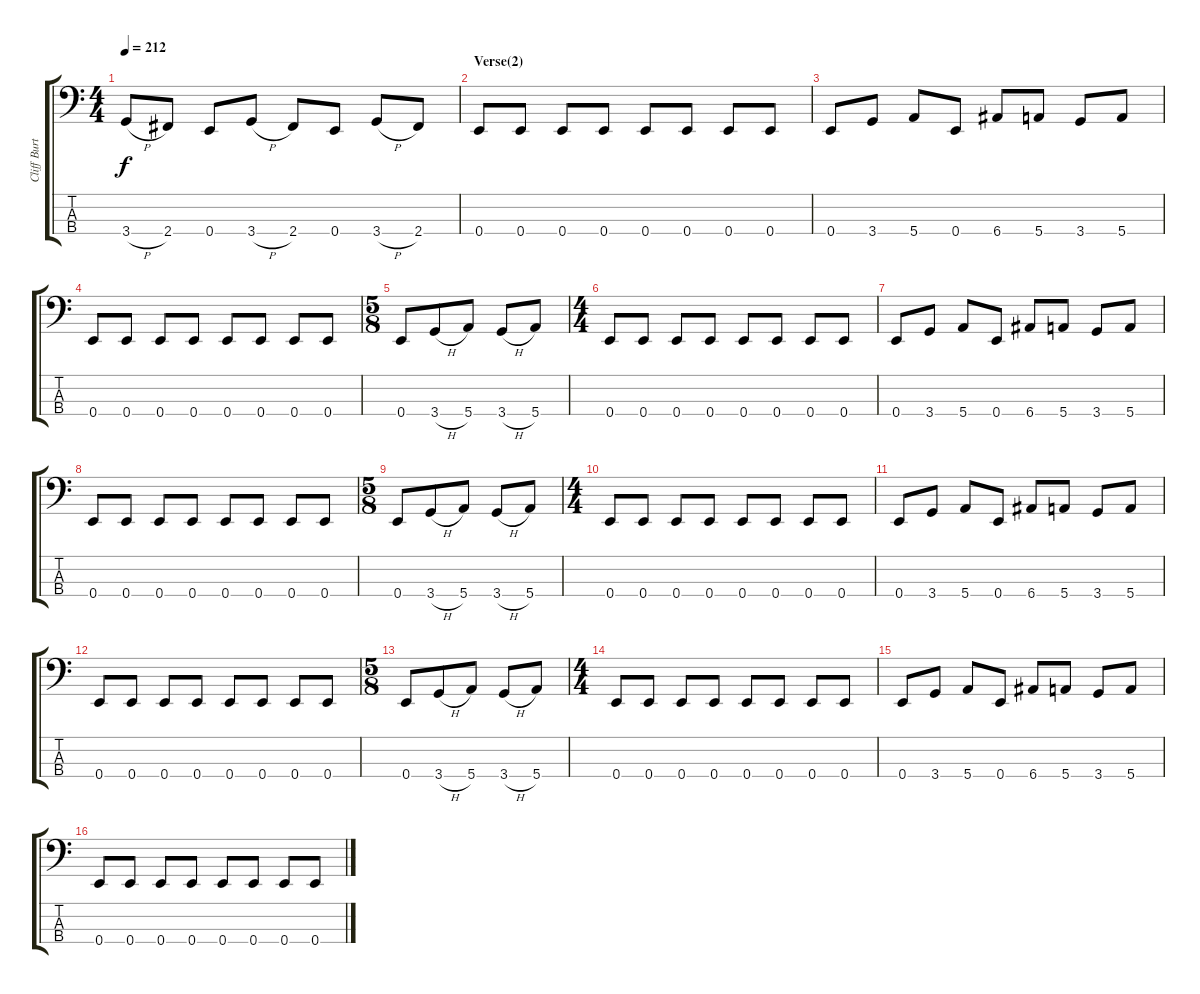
\track ("Cliff Burton (Bass)" "Cliff Burt") {instrument electricbassfinger}
\staff {score tabs}
\tuning (G2 D2 A1 E1) {hide}
\ts (4 4)
\tempo 212
\clef f4
\ks c
3.4{h}.8{dy f} 2.4.8 0.4.8 3.4{h}.8 2.4.8 0.4.8 3.4{h}.8 2.4.8 |
\section ("" "Verse(2)")
0.4.8 0.4.8 0.4.8 0.4.8 0.4.8 0.4.8 0.4.8 0.4.8 |
0.4.8 3.4.8 5.4.8 0.4.8 6.4.8 5.4.8 3.4.8 5.4.8 |
0.4.8 0.4.8 0.4.8 0.4.8 0.4.8 0.4.8 0.4.8 0.4.8 |
\ts (5 8)
0.4.8 3.4{h}.8 5.4.8 3.4{h}.8 5.4.8 |
\ts (4 4)
0.4.8 0.4.8 0.4.8 0.4.8 0.4.8 0.4.8 0.4.8 0.4.8 |
0.4.8 3.4.8 5.4.8 0.4.8 6.4.8 5.4.8 3.4.8 5.4.8 |
0.4.8 0.4.8 0.4.8 0.4.8 0.4.8 0.4.8 0.4.8 0.4.8 |
\ts (5 8)
0.4.8 3.4{h}.8 5.4.8 3.4{h}.8 5.4.8 |
\ts (4 4)
0.4.8 0.4.8 0.4.8 0.4.8 0.4.8 0.4.8 0.4.8 0.4.8 |
0.4.8 3.4.8 5.4.8 0.4.8 6.4.8 5.4.8 3.4.8 5.4.8 |
0.4.8 0.4.8 0.4.8 0.4.8 0.4.8 0.4.8 0.4.8 0.4.8 |
\ts (5 8)
0.4.8 3.4{h}.8 5.4.8 3.4{h}.8 5.4.8 |
\ts (4 4)
0.4.8 0.4.8 0.4.8 0.4.8 0.4.8 0.4.8 0.4.8 0.4.8 |
0.4.8 3.4.8 5.4.8 0.4.8 6.4.8 5.4.8 3.4.8 5.4.8 |
0.4.8 0.4.8 0.4.8 0.4.8 0.4.8 0.4.8 0.4.8 0.4.8
